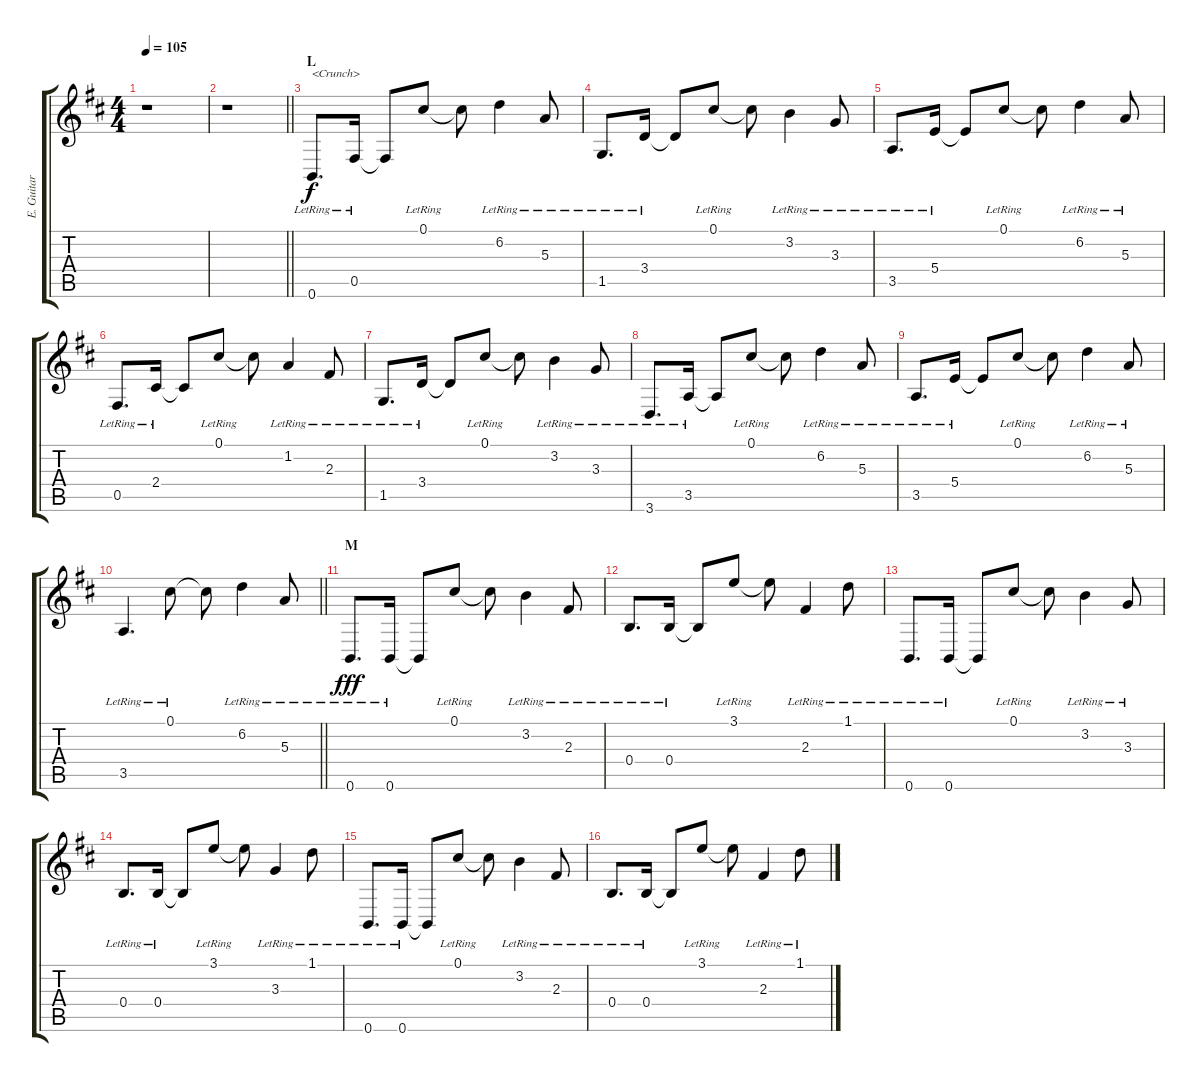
\track ("E. Guitar I" "E. Guitar ") {instrument electricguitarclean}
\staff {score tabs}
\tuning (Db4 Ab3 E3 B2 Gb2 B1) {hide}
\ts (4 4)
\tempo 105
\clef g2
\ks d
r.1{dy f} |
\barLineRight lightlight
r.1 |
\section ("" "L")
0.6{lr}.8{d txt "<Crunch>"} 0.5{lr}.16 0.5{t}.8 0.1{lr}.8 0.1{t}.8 6.2{lr}.4 5.3{lr}.8 |
1.5{lr}.8{d} 3.4{lr}.16 3.4{t}.8 0.1{lr}.8 0.1{t}.8 3.2{lr}.4 3.3{lr}.8 |
3.5{lr}.8{d} 5.4{lr}.16 5.4{t}.8 0.1{lr}.8 0.1{t}.8 6.2{lr}.4 5.3{lr}.8 |
0.5{lr}.8{d} 2.4{lr}.16 2.4{t}.8 0.1{lr}.8 0.1{t}.8 1.2{lr}.4 2.3{lr}.8 |
1.5{lr}.8{d} 3.4{lr}.16 3.4{t}.8 0.1{lr}.8 0.1{t}.8 3.2{lr}.4 3.3{lr}.8 |
3.6{lr}.8{d} 3.5{lr}.16 3.5{t}.8 0.1{lr}.8 0.1{t}.8 6.2{lr}.4 5.3{lr}.8 |
3.5{lr}.8{d} 5.4{lr}.16 5.4{t}.8 0.1{lr}.8 0.1{t}.8 6.2{lr}.4 5.3{lr}.8 |
\barLineRight lightlight
3.5{lr}.4{d} 0.1{lr}.8 0.1{t}.8 6.2{lr}.4 5.3{lr}.8 |
\section ("" "M")
0.6{lr}.8{d dy fff} 0.6{lr}.16 0.6{t}.8 0.1{lr}.8 0.1{t}.8 3.2{lr}.4 2.3{lr}.8 |
0.4{lr}.8{d} 0.4{lr}.16 0.4{t}.8 3.1{lr}.8 3.1{t}.8 2.3{lr}.4 1.1{lr}.8 |
0.6{lr}.8{d} 0.6{lr}.16 0.6{t}.8 0.1{lr}.8 0.1{t}.8 3.2{lr}.4 3.3{lr}.8 |
0.4{lr}.8{d} 0.4{lr}.16 0.4{t}.8 3.1{lr}.8 3.1{t}.8 3.3{lr}.4 1.1{lr}.8 |
0.6{lr}.8{d} 0.6{lr}.16 0.6{t}.8 0.1{lr}.8 0.1{t}.8 3.2{lr}.4 2.3{lr}.8 |
0.4{lr}.8{d} 0.4{lr}.16 0.4{t}.8 3.1{lr}.8 3.1{t}.8 2.3{lr}.4 1.1{lr}.8
